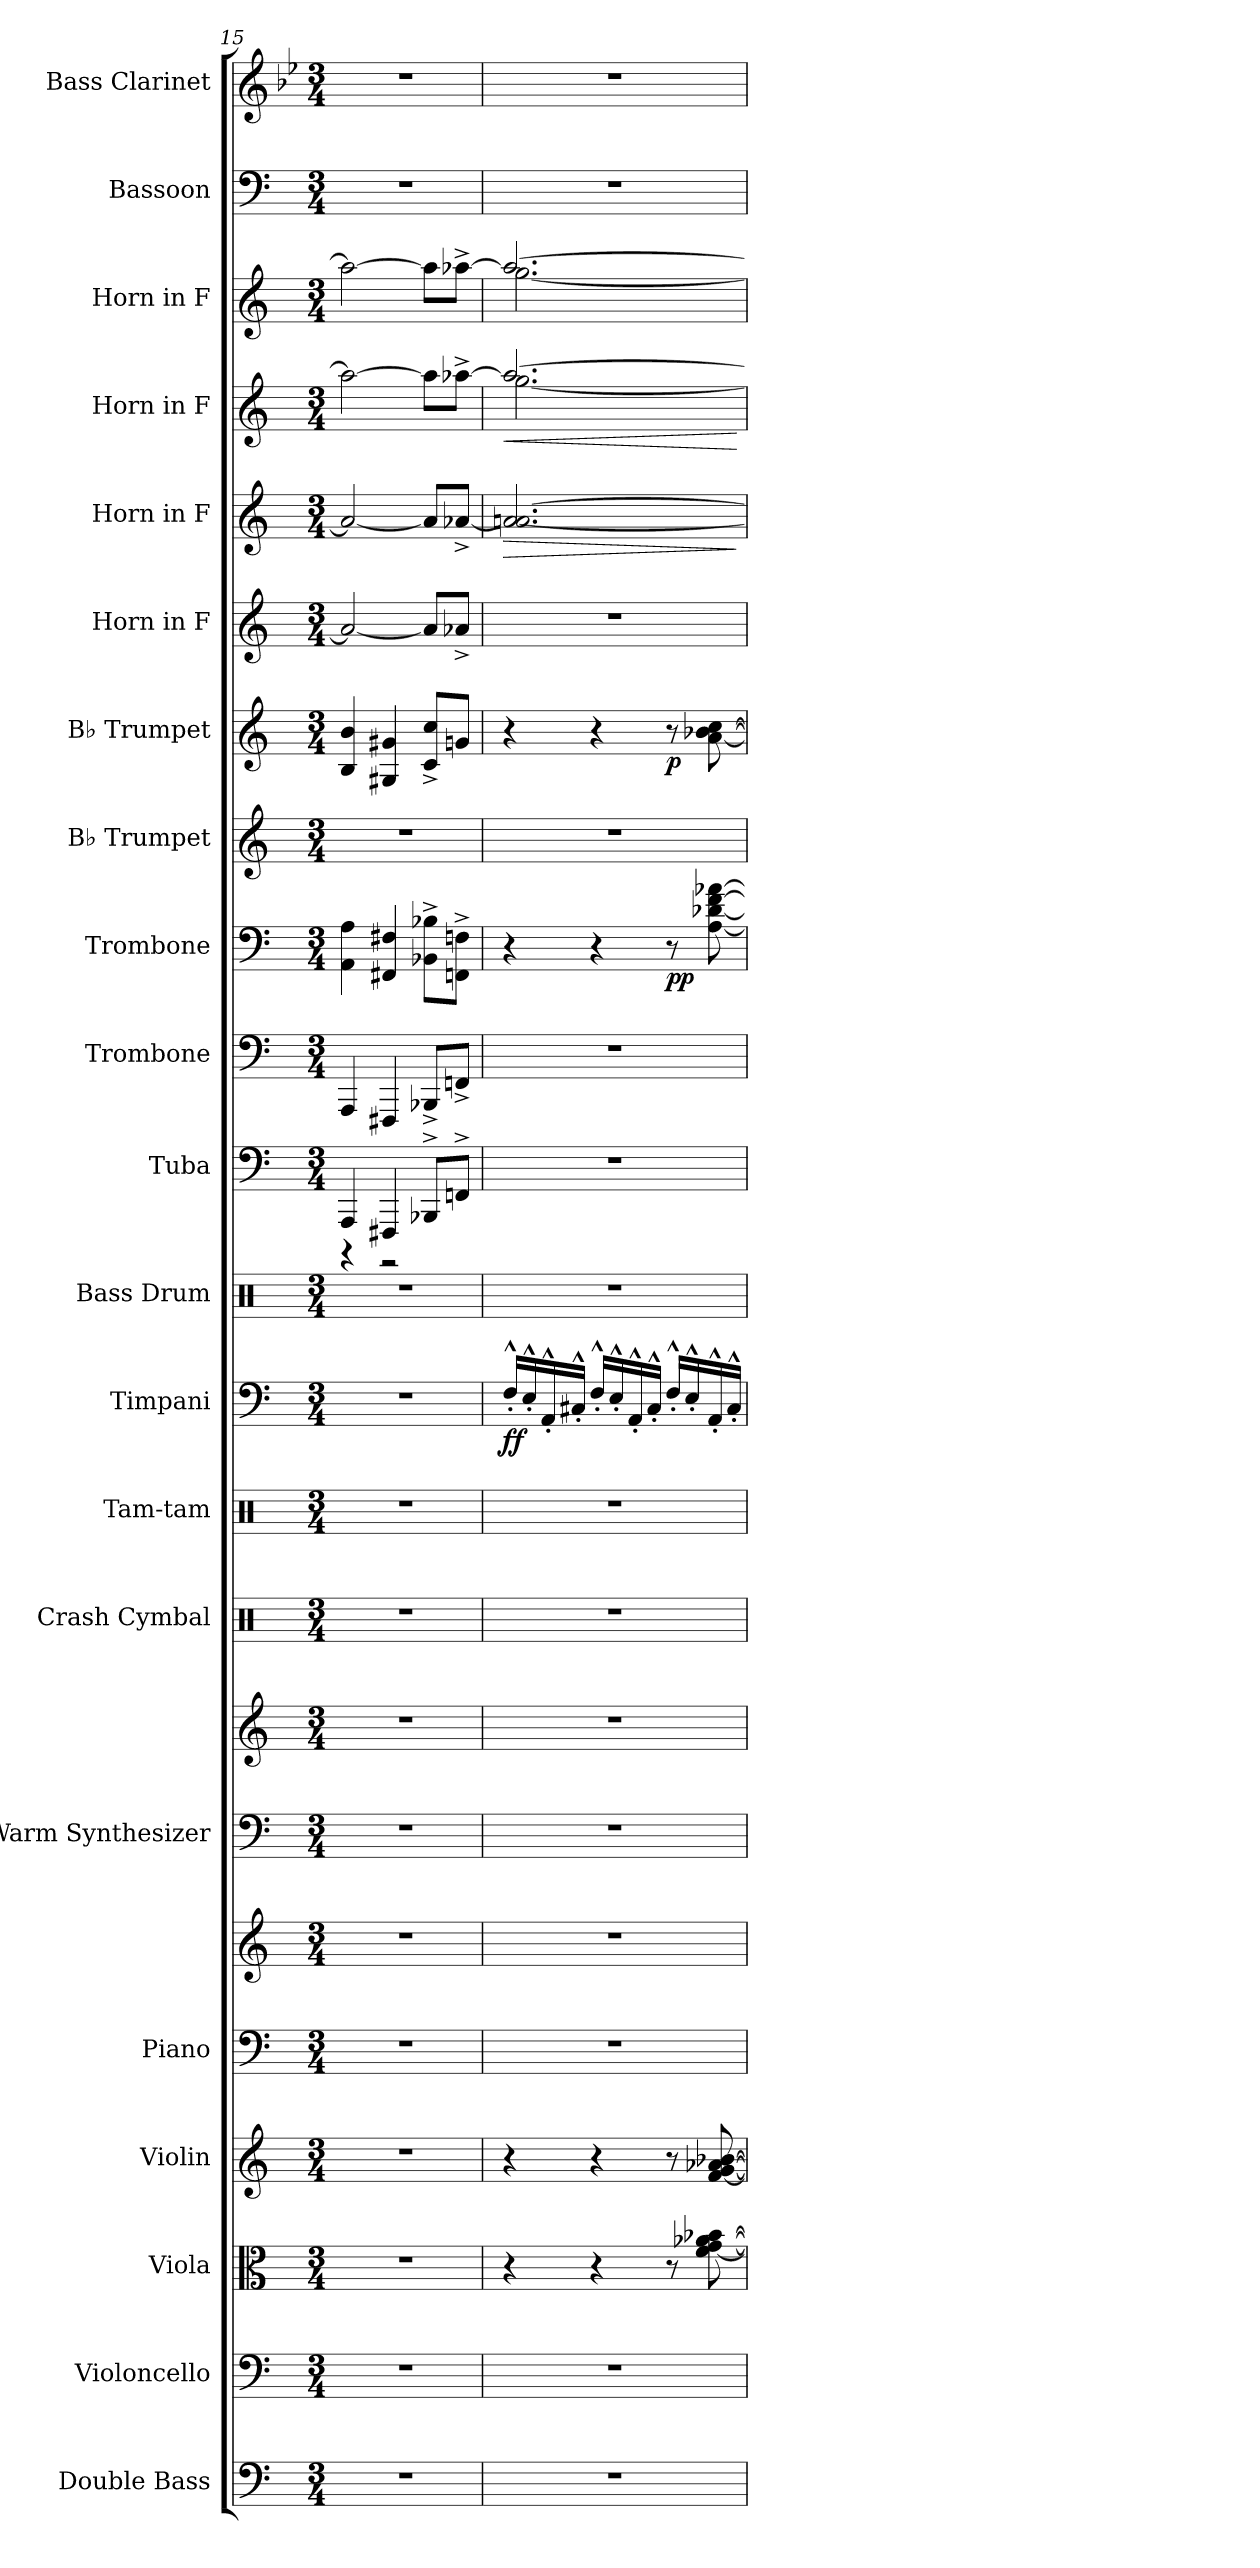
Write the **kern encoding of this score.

**kern	**kern	**kern	**kern	**kern	**kern	**kern	**kern	**kern	**kern	**kern	**dynam	**kern	**kern	**kern	**kern	**dynam	**kern	**kern	**dynam	**kern	**kern	**dynam	**kern	**dynam	**kern	**kern	**kern
*part21	*part20	*part19	*part18	*part17	*part17	*part16	*part16	*part15	*part14	*part13	*part13	*part12	*part11	*part10	*part9	*part9	*part8	*part7	*part7	*part6	*part5	*part5	*part4	*part4	*part3	*part2	*part1
*staff23	*staff22	*staff21	*staff20	*staff19	*staff18	*staff17	*staff16	*staff15	*staff14	*staff13	*staff13	*staff12	*staff11	*staff10	*staff9	*staff9	*staff8	*staff7	*staff7	*staff6	*staff5	*staff5	*staff4	*staff4	*staff3	*staff2	*staff1
*I"Double Bass	*I"Violoncello	*I"Viola	*I"Violin	*I"Piano	*	*I"Warm Synthesizer	*	*I"Crash Cymbal	*I"Tam-tam	*I"Timpani	*	*I"Bass Drum	*I"Tuba	*I"Trombone	*I"Trombone	*	*I"B♭ Trumpet	*I"B♭ Trumpet	*	*I"Horn in F	*I"Horn in F	*	*I"Horn in F	*	*I"Horn in F	*I"Bassoon	*I"Bass Clarinet
*I'Db.	*I'Vc.	*I'Vla.	*I'Vln.	*I'Pno.	*	*I'Synth.	*	*I'Cr. Cym.	*I'Tam-tam	*I'Timp.	*	*I'B. Dr.	*I'Tba.	*I'Tbn.	*I'Tbn.	*	*I'B♭ Tpt.	*I'B♭ Tpt.	*	*	*	*	*	*	*	*I'Bsn.	*I'B. Cl.
*clefF4	*clefF4	*clefC3	*clefG2	*clefF4	*clefG2	*clefF4	*clefG2	*clefX	*clefX	*clefF4	*	*clefX	*clefF4	*clefF4	*clefF4	*	*clefG2	*clefG2	*	*clefG2	*clefG2	*	*clefG2	*	*clefG2	*clefF4	*clefG2
*ITrd7c12	*	*	*	*	*	*	*	*	*	*	*	*	*	*	*	*	*ITrd1c2	*ITrd1c2	*	*ITrd4c7	*ITrd4c7	*	*ITrd4c7	*	*ITrd4c7	*	*ITrd8c14
*k[]	*k[]	*k[]	*k[]	*k[]	*k[]	*k[]	*k[]	*k[]	*k[]	*k[]	*	*k[]	*k[]	*k[]	*k[]	*	*k[b-e-]	*k[b-e-]	*	*k[b-]	*k[b-]	*	*k[b-]	*	*k[b-]	*k[]	*k[b-e-]
*M3/4	*M3/4	*M3/4	*M3/4	*M3/4	*M3/4	*M3/4	*M3/4	*M3/4	*M3/4	*M3/4	*	*M3/4	*M3/4	*M3/4	*M3/4	*	*M3/4	*M3/4	*	*M3/4	*M3/4	*	*M3/4	*	*M3/4	*M3/4	*M3/4
=15	=15	=15	=15	=15	=15	=15	=15	=15	=15	=15	=15	=15	=15	=15	=15	=15	=15	=15	=15	=15	=15	=15	=15	=15	=15	=15	=15
*	*	*	*	*	*	*	*	*	*	*	*	*	*^	*	*	*	*	*	*	*	*	*	*	*	*	*	*
2.r	2.r	2.r	2.r	2.r	2.r	2.r	2.r	2.r	2.r	2.r	.	2.r	4AAA/	4r	4AAA/	4AA\ 4A\	.	2.r	4A/ 4a/	.	2d-/_	2d-/_	.	2dd-\_	.	2dd-\_	2.r	2.r
.	.	.	.	.	.	.	.	.	.	.	.	.	4FFF#X/	2r	4FFF#X/	4FF#X/ 4F#X/	.	.	4F#X/ 4f#X/	.	.	.	.	.	.	.	.	.
.	.	.	.	.	.	.	.	.	.	.	.	.	8BBB-X^/L	.	8BBB-X^/L	8BB-X\^ 8B-X\^L	.	.	8B-/^ 8b-/^L	.	8d-/L]	8d-/L]	.	8dd-\L]	.	8dd-\L]	.	.
.	.	.	.	.	.	.	.	.	.	.	.	.	8FFn^/J	.	8FFn^/J	8FFn\^ 8Fn\^J	.	.	8fn/J	.	8d-X^/J	[8d-X^/J	.	[8dd-X^\J	.	[8dd-X^\J	.	.
*	*	*	*	*	*	*	*	*	*	*	*	*	*v	*v	*	*	*	*	*	*	*	*	*	*	*	*	*	*
=16	=16	=16	=16	=16	=16	=16	=16	=16	=16	=16	=16	=16	=16	=16	=16	=16	=16	=16	=16	=16	=16	=16	=16	=16	=16	=16	=16
*	*	*	*	*	*	*	*	*	*	*	*	*	*	*	*	*	*	*	*	*	*	*	*	*	*	*	*MM85
!	!	!	!	!	!	!	!	!	!	!	!	!	!	!	!	!	!	!	!	!	!	!LO:HP:b	!	!LO:HP:b	!	!	!
!	!	!	!	!	!	!	!	!	!	!	!LO:DY:b	!	!	!	!	!	!	!	!	!	!	!	!	!LO:HP:n=1:b	!	!	!
*	*	*	*	*	*	*	*	*	*	*	*	*	*	*	*	*	*	*	*	*	*	*	*^	*	*^	*	*
2.r	2.r	4r	4r	2.r	2.r	2.r	2.r	2.r	2.r	16F^^'/LL	ff	2.r	2.r	2.r	4r	.	2.r	4r	.	2.r	2.d-/_ [2.dn/	>	2.dd-/_	[2.cc\	> <	2.dd-/_	[2.cc\	2.r	2.r
.	.	.	.	.	.	.	.	.	.	16E^^'/	.	.	.	.	.	.	.	.	.	.	.	.	.	.	.	.	.	.	.
.	.	.	.	.	.	.	.	.	.	16AA^^'/	.	.	.	.	.	.	.	.	.	.	.	.	.	.	.	.	.	.	.
.	.	.	.	.	.	.	.	.	.	16C#X^^'/JJ	.	.	.	.	.	.	.	.	.	.	.	.	.	.	.	.	.	.	.
.	.	4r	4r	.	.	.	.	.	.	16F^^'/LL	.	.	.	.	4r	.	.	4r	.	.	.	.	.	.	.	.	.	.	.
.	.	.	.	.	.	.	.	.	.	16E^^'/	.	.	.	.	.	.	.	.	.	.	.	.	.	.	.	.	.	.	.
.	.	.	.	.	.	.	.	.	.	16AA^^'/	.	.	.	.	.	.	.	.	.	.	.	.	.	.	.	.	.	.	.
.	.	.	.	.	.	.	.	.	.	16C#^^'/JJ	.	.	.	.	.	.	.	.	.	.	.	.	.	.	.	.	.	.	.
!	!	!	!	!	!	!	!	!	!	!	!	!	!	!	!	!LO:DY:b	!	!	!LO:DY:b	!	!	!	!	!	!	!	!	!	!
.	.	8r	8r	.	.	.	.	.	.	16F^^'/LL	.	.	.	.	8r	pp	.	8r	p	.	.	.	.	.	.	.	.	.	.
.	.	.	.	.	.	.	.	.	.	16E^^'/	.	.	.	.	.	.	.	.	.	.	.	.	.	.	.	.	.	.	.
.	.	[8f\ [8g\ [8a-X\ [8b-X\	[8f/ [8g/ [8a-X/ [8b-X/	.	.	.	.	.	.	16AA^^'/	.	.	.	.	[8A\ [8d-X\ [8f\ [8a-X\	.	.	[8g\ [8a-X\ [8b-\	.	.	.	.	.	.	.	.	.	.	.
.	.	.	.	.	.	.	.	.	.	16C#^^'/JJ	.	.	.	.	.	.	.	.	.	.	.	.	.	.	.	.	.	.	.
*	*	*	*	*	*	*	*	*	*	*	*	*	*	*	*	*	*	*	*	*	*	*	*v	*v	*	*	*	*	*
*	*	*	*	*	*	*	*	*	*	*	*	*	*	*	*	*	*	*	*	*	*	*	*	*	*v	*v	*	*
.	.	.	.	.	.	.	.	.	.	.	.	.	.	.	.	.	.	.	.	.	.	]	.	] [	.	.	.
=	=	=	=	=	=	=	=	=	=	=	=	=	=	=	=	=	=	=	=	=	=	=	=	=	=	=	=
*-	*-	*-	*-	*-	*-	*-	*-	*-	*-	*-	*-	*-	*-	*-	*-	*-	*-	*-	*-	*-	*-	*-	*-	*-	*-	*-	*-
